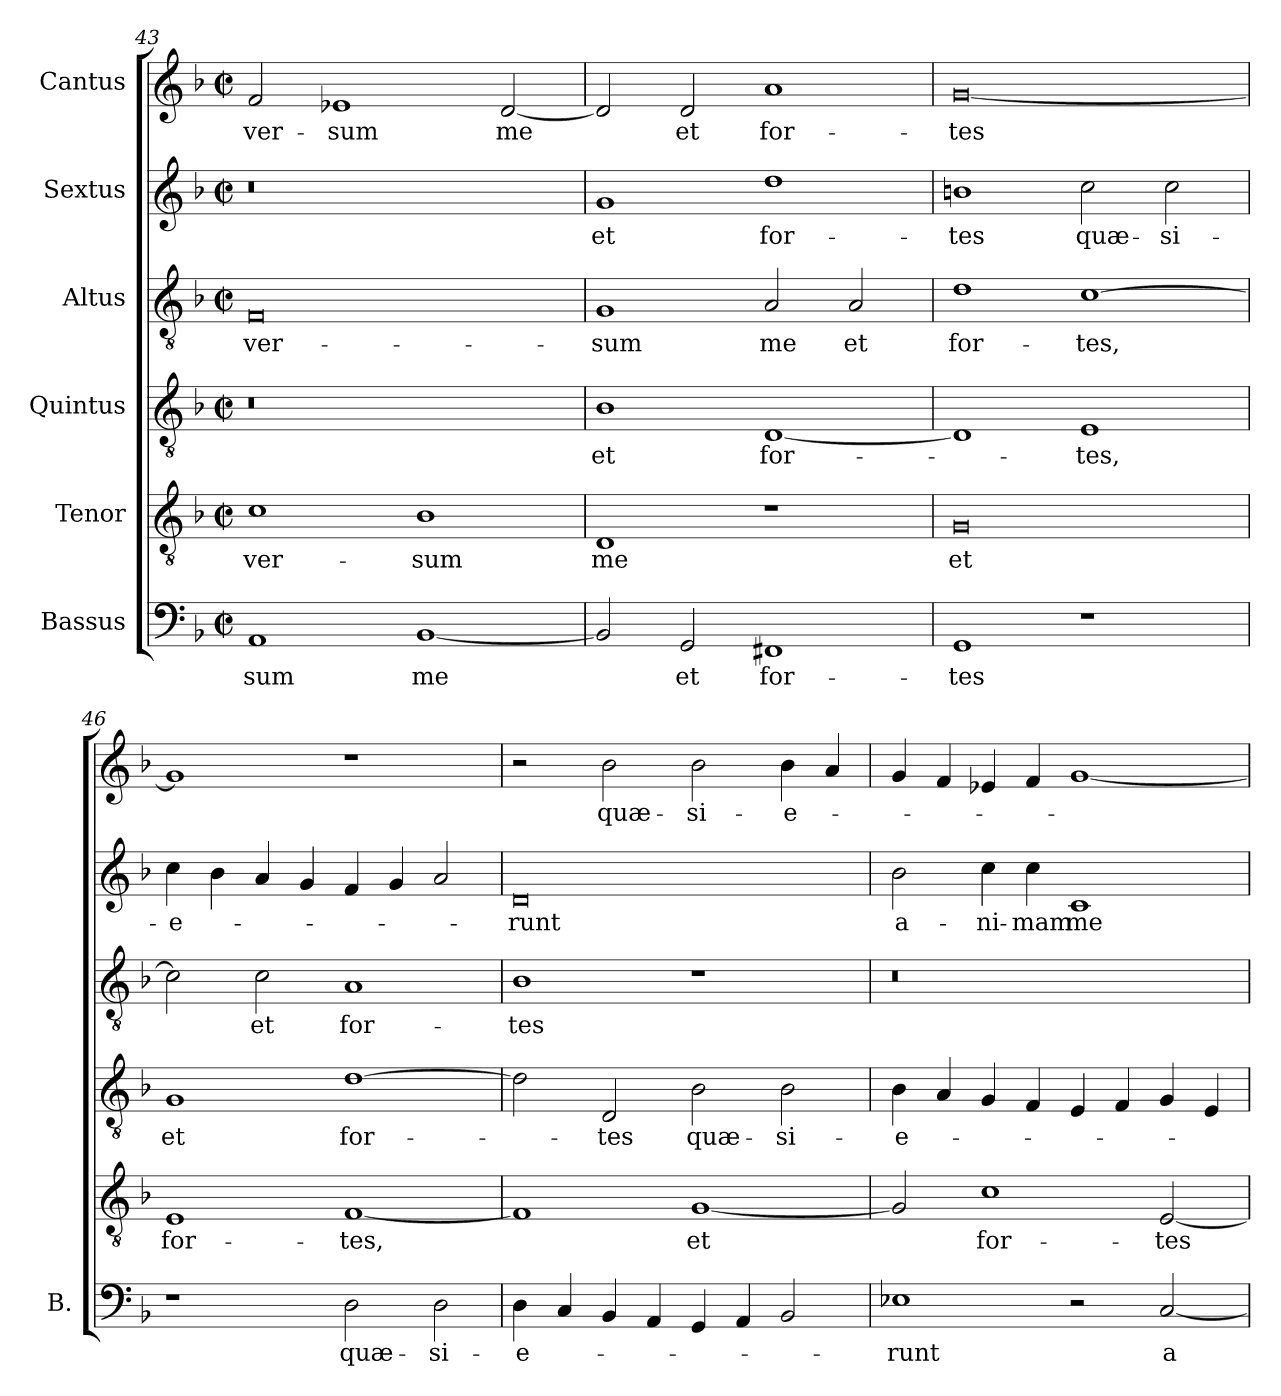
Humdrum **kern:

**kern	**text	**kern	**text	**kern	**text	**kern	**text	**kern	**text	**kern	**text
*part6	*part6	*part5	*part5	*part4	*part4	*part3	*part3	*part2	*part2	*part1	*part1
*staff6	*staff6	*staff5	*staff5	*staff4	*staff4	*staff3	*staff3	*staff2	*staff2	*staff1	*staff1
*I"Bassus	*	*I"Tenor	*	*I"Quintus	*	*I"Altus	*	*I"Sextus	*	*I"Cantus	*
*I'B.	*	*	*	*	*	*	*	*	*	*	*
*clefF4	*	*clefGv2	*	*clefGv2	*	*clefGv2	*	*clefG2	*	*clefG2	*
*k[b-]	*	*k[b-]	*	*k[b-]	*	*k[b-]	*	*k[b-]	*	*k[b-]	*
*F:	*	*F:	*	*F:	*	*F:	*	*F:	*	*F:	*
*M2/2	*	*M2/2	*	*M2/2	*	*M2/2	*	*M2/2	*	*M2/2	*
*met(c|)	*	*met(c|)	*	*met(c|)	*	*met(c|)	*	*met(c|)	*	*met(c|)	*
=43	=43	=43	=43	=43	=43	=43	=43	=43	=43	=43	=43
!	!	!	!	!LO:N:vis=0	!	!	!	!LO:N:vis=0	!	!	!
1AA/	-sum	1c\	-ver-	1r	.	0F/	-ver-	1r	.	2f/	-ver-
.	.	.	.	.	.	.	.	.	.	1e-X/	-sum
[1BB-/	me	1B-\	-sum	1ryy	.	.	.	1ryy	.	.	.
.	.	.	.	.	.	.	.	.	.	[2d/	me
=44	=44	=44	=44	=44	=44	=44	=44	=44	=44	=44	=44
2BB-/]	.	1D/	me	1B-\	et	1G/	-sum	1g/	et	2d/]	.
2GG/	et	.	.	.	.	.	.	.	.	2d/	et
1FF#X/	for-	1r	.	[1D/	for-	2A/	me	1dd\	for-	1a/	for-
.	.	.	.	.	.	2A/	et	.	.	.	.
=45	=45	=45	=45	=45	=45	=45	=45	=45	=45	=45	=45
1GG/	-tes	0G/	et	1D/]	.	1d\	for-	1bn\	-tes	[0g/	-tes
1r	.	.	.	1E/	-tes,	[1c\	-tes,	2cc\	quæ-	.	.
.	.	.	.	.	.	.	.	2cc\	-si-	.	.
=46	=46	=46	=46	=46	=46	=46	=46	=46	=46	=46	=46
1r	.	1E/	for-	1G/	et	2c\]	.	4cc\	-e-	1g/]	.
.	.	.	.	.	.	.	.	4b-\	.	.	.
.	.	.	.	.	.	2c\	et	4a/	.	.	.
.	.	.	.	.	.	.	.	4g/	.	.	.
2D\	quæ-	[1F/	-tes,	[1d\	for-	1A/	for-	4f/	.	1r	.
.	.	.	.	.	.	.	.	4g/	.	.	.
2D\	-si-	.	.	.	.	.	.	2a/	.	.	.
=47	=47	=47	=47	=47	=47	=47	=47	=47	=47	=47	=47
4D\	-e-	1F/]	.	2d\]	.	1B-\	-tes	0d/	-runt	2r	.
4C/	.	.	.	.	.	.	.	.	.	.	.
4BB-/	.	.	.	2D/	-tes	.	.	.	.	2b-\	quæ-
4AA/	.	.	.	.	.	.	.	.	.	.	.
4GG/	.	[1G/	et	2B-\	quæ-	1r	.	.	.	2b-\	-si-
4AA/	.	.	.	.	.	.	.	.	.	.	.
2BB-/	.	.	.	2B-\	-si-	.	.	.	.	4b-\	-e-
.	.	.	.	.	.	.	.	.	.	4a/	.
=48	=48	=48	=48	=48	=48	=48	=48	=48	=48	=48	=48
!	!	!	!	!	!	!LO:N:vis=0	!	!	!	!	!
1E-X\	-runt	2G/]	.	4B-\	-e-	1r	.	2b-\	a-	4g/	.
.	.	.	.	4A/	.	.	.	.	.	4f/	.
.	.	1c\	for-	4G/	.	.	.	4cc\	-ni-	4e-X/	.
.	.	.	.	4F/	.	.	.	4cc\	-mam	4f/	.
2r	.	.	.	4E/	.	1ryy	.	1c/	me-	[1g/	.
.	.	.	.	4F/	.	.	.	.	.	.	.
[2C/	a-	[2E/	-tes	4G/	.	.	.	.	.	.	.
.	.	.	.	4E/	.	.	.	.	.	.	.
=	=	=	=	=	=	=	=	=	=	=	=
*-	*-	*-	*-	*-	*-	*-	*-	*-	*-	*-	*-
